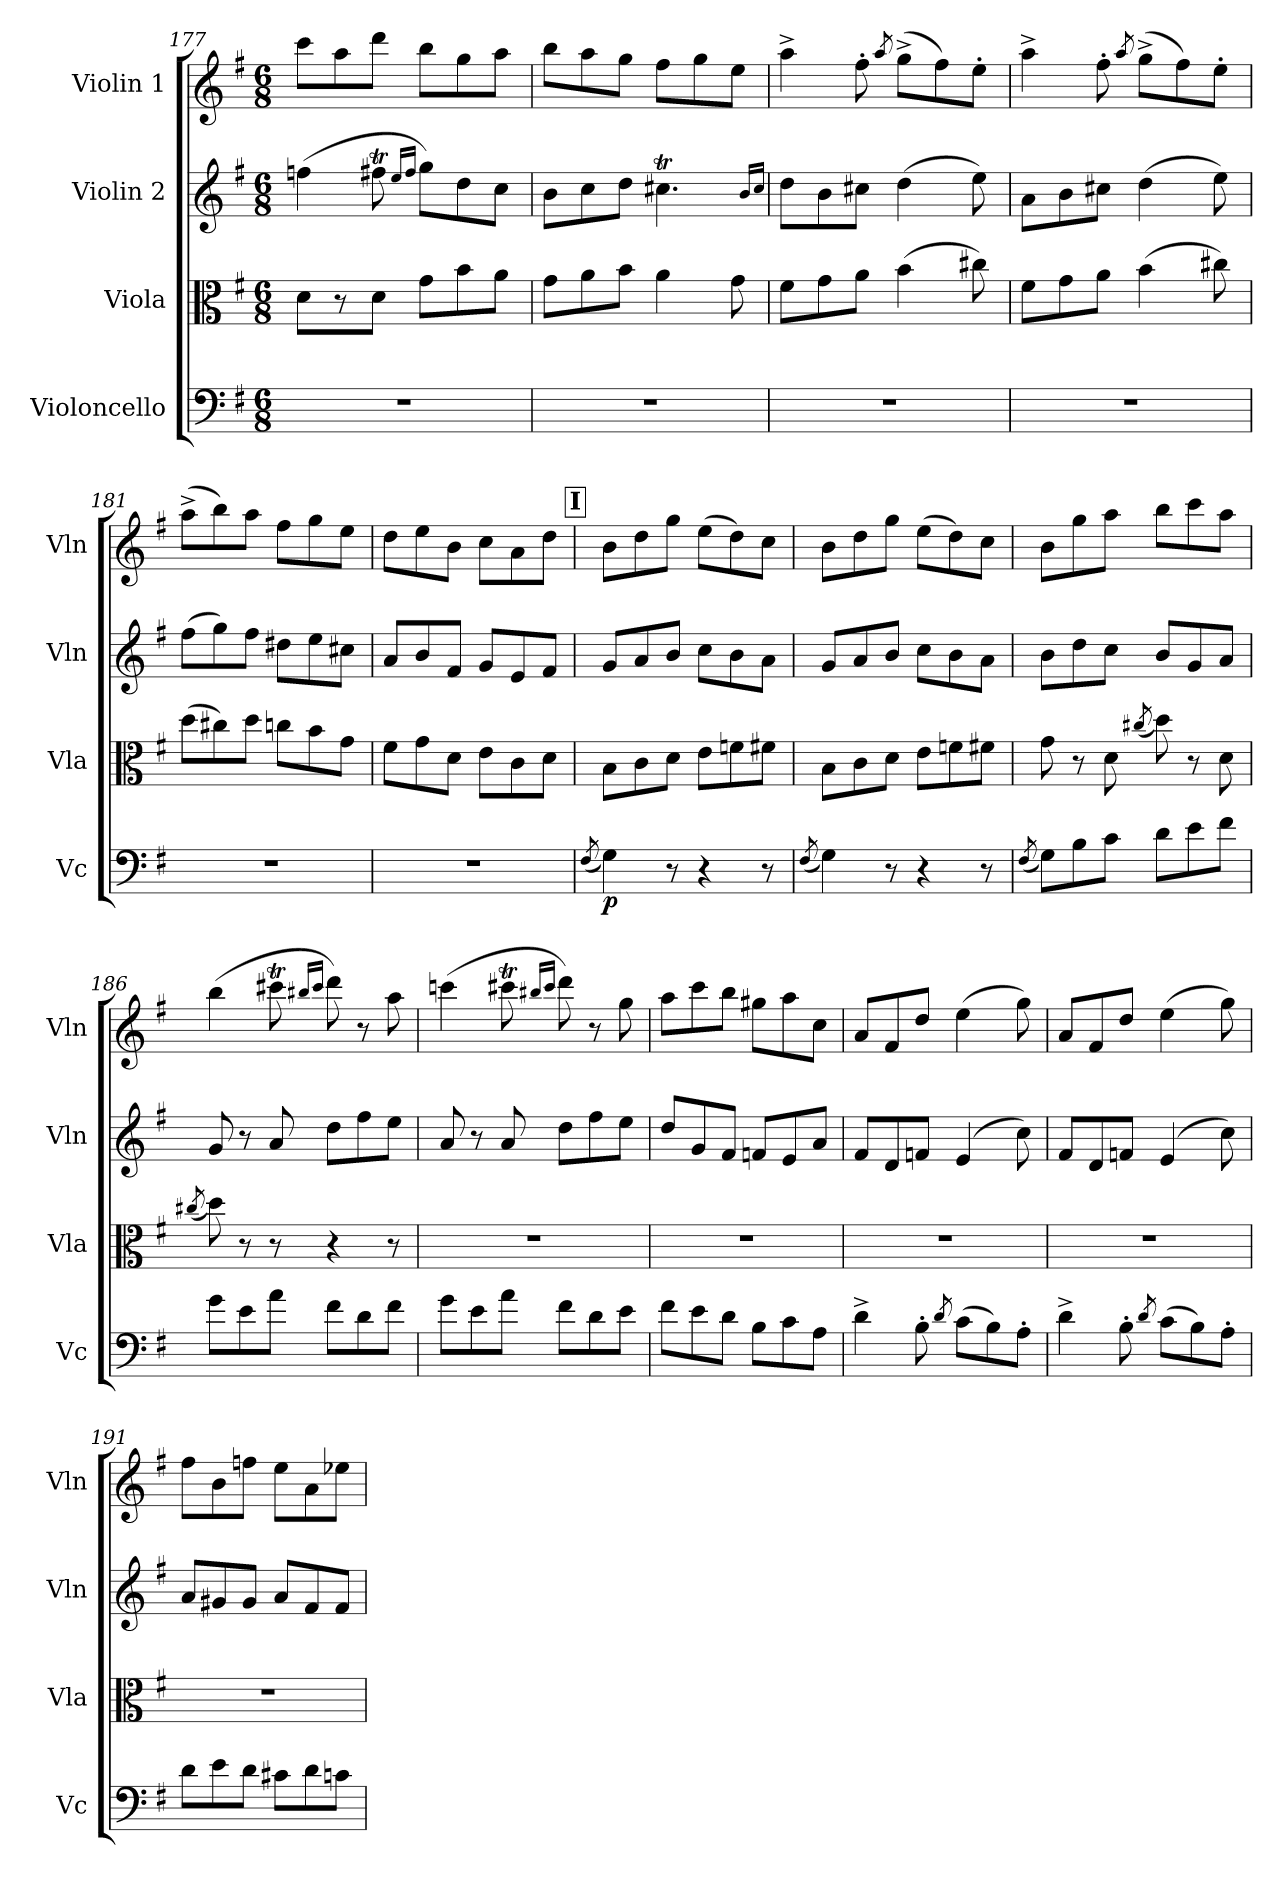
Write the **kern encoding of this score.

**kern	**dynam	**kern	**kern	**kern
*part4	*part4	*part3	*part2	*part1
*staff4	*staff4	*staff3	*staff2	*staff1
*I"Violoncello	*	*I"Viola	*I"Violin 2	*I"Violin 1
*I'Vc	*	*I'Vla	*I'Vln	*I'Vln
*clefF4	*	*clefC3	*clefG2	*clefG2
*k[f#]	*	*k[f#]	*k[f#]	*k[f#]
*M6/8	*	*M6/8	*M6/8	*M6/8
=177	=177	=177	=177	=177
2.r	.	8d\L	(4ffn\	8ccc\L
.	.	8r	.	8aa\
.	.	8d\J	8ff#Xt\	8ddd\J
.	.	.	16qee/LL	.
.	.	.	16qff#/JJ	.
.	.	8g\L	8gg\L)	8bb\L
.	.	8b\	8dd\	8gg\
.	.	8a\J	8cc\J	8aa\J
=178	=178	=178	=178	=178
2.r	.	8g\L	8b\L	8bb\L
.	.	8a\	8cc\	8aa\
.	.	8b\J	8dd\J	8gg\J
.	.	4a\	4.cc#Xt\	8ff#\L
.	.	.	.	8gg\
.	.	8g\	.	8ee\J
.	.	.	16qb/LL	.
.	.	.	16qcc#/JJ	.
=179	=179	=179	=179	=179
2.r	.	8f#\L	8dd\L	4aa^\
.	.	8g\	8b\	.
.	.	8a\J	8cc#X\J	8ff#'\
.	.	.	.	8qaa/
.	.	(4b\	(4dd\	(8gg^\L
.	.	.	.	8ff#\)
.	.	8cc#X\)	8ee\)	8ee'\J
=180	=180	=180	=180	=180
2.r	.	8f#\L	8a\L	4aa^\
.	.	8g\	8b\	.
.	.	8a\J	8cc#X\J	8ff#'\
.	.	.	.	8qaa/
.	.	(4b\	(4dd\	(8gg^\L
.	.	.	.	8ff#\)
.	.	8cc#X\)	8ee\)	8ee'\J
!!LO:PB:g=z
=181	=181	=181	=181	=181
2.r	.	(8dd\L	(8ff#\L	(8aa^\L
.	.	8cc#X\)	8gg\)	8bb\)
.	.	8dd\J	8ff#\J	8aa\J
.	.	8ccn\L	8dd#X\L	8ff#\L
.	.	8b\	8ee\	8gg\
.	.	8g\J	8cc#X\J	8ee\J
!!LO:LB:g=z
=182	=182	=182	=182	=182
2.r	.	8f#\L	8a/L	8dd\L
.	.	8g\	8b/	8ee\
.	.	8d\J	8f#/J	8b\J
.	.	8e\L	8g/L	8cc\L
.	.	8c\	8e/	8a\
.	.	8d\J	8f#/J	8dd\J
!!LO:REH:place=s1:a:B:cj:fs=14:t=I
=183	=183	=183	=183	=183
(8qF#/	.	.	.	.
!	!LO:DY:b	!	!	!
4G\)	p	8B\L	8g/L	8b\L
.	.	8c\	8a/	8dd\
8r	.	8d\J	8b/J	8gg\J
4r	.	8e\L	8cc\L	(8ee\L
.	.	8fn\	8b\	8dd\)
8r	.	8f#X\J	8a\J	8cc\J
=184	=184	=184	=184	=184
(8qF#/	.	.	.	.
4G\)	.	8B\L	8g/L	8b\L
.	.	8c\	8a/	8dd\
8r	.	8d\J	8b/J	8gg\J
4r	.	8e\L	8cc\L	(8ee\L
.	.	8fn\	8b\	8dd\)
8r	.	8f#X\J	8a\J	8cc\J
=185	=185	=185	=185	=185
(8qF#/	.	.	.	.
8G\L)	.	8g\	8b\L	8b\L
8B\	.	8r	8dd\	8gg\
8c\J	.	8d\	8cc\J	8aa\J
.	.	(8qcc#X/	.	.
8d\L	.	8dd\)	8b/L	8bb\L
8e\	.	8r	8g/	8ccc\
8f#\J	.	8d\	8a/J	8aa\J
=186	=186	=186	=186	=186
.	.	(8qcc#X/	.	.
8g\L	.	8dd\)	8g/	(4bb\
8e\	.	8r	8r	.
8a\J	.	8r	8a/	8ccc#Xt\
.	.	.	.	16qbb#X/LL
.	.	.	.	16qccc#/JJ
8f#\L	.	4r	8dd\L	8ddd\)
8d\	.	.	8ff#\	8r
8f#\J	.	8r	8ee\J	8aa\
=187	=187	=187	=187	=187
8g\L	.	2.r	8a/	(4cccn\
8e\	.	.	8r	.
8a\J	.	.	8a/	8ccc#Xt\
.	.	.	.	16qbb#X/LL
.	.	.	.	16qccc#/JJ
8f#\L	.	.	8dd\L	8ddd\)
8d\	.	.	8ff#\	8r
8e\J	.	.	8ee\J	8gg\
!!LO:LB:g=z
=188	=188	=188	=188	=188
8f#\L	.	2.r	8dd/L	8aa\L
8e\	.	.	8g/	8ccc\
8d\J	.	.	8f#/J	8bb\J
8B\L	.	.	8fn/L	8gg#X\L
8c\	.	.	8e/	8aa\
8A\J	.	.	8a/J	8cc\J
!!LO:PB:g=z
=189	=189	=189	=189	=189
4d^\	.	2.r	8f#/L	8a/L
.	.	.	8d/	8f#/
8B'\	.	.	8fn/J	8dd/J
8qd/	.	.	.	.
(8c\L	.	.	(4e/	(4ee\
8B\)	.	.	.	.
8A'\J	.	.	8cc\)	8gg\)
=190	=190	=190	=190	=190
4d^\	.	2.r	8f#/L	8a/L
.	.	.	8d/	8f#/
8B'\	.	.	8fn/J	8dd/J
8qd/	.	.	.	.
(8c\L	.	.	(4e/	(4ee\
8B\)	.	.	.	.
8A'\J	.	.	8cc\)	8gg\)
=191	=191	=191	=191	=191
8d\L	.	2.r	8a/L	8ff#\L
8e\	.	.	8g#X/	8b\
8d\J	.	.	8g#/J	8ffn\J
8c#X\L	.	.	8a/L	8ee\L
8d\	.	.	8f#/	8a\
8cn\J	.	.	8f#/J	8ee-X\J
=	=	=	=	=
*-	*-	*-	*-	*-
